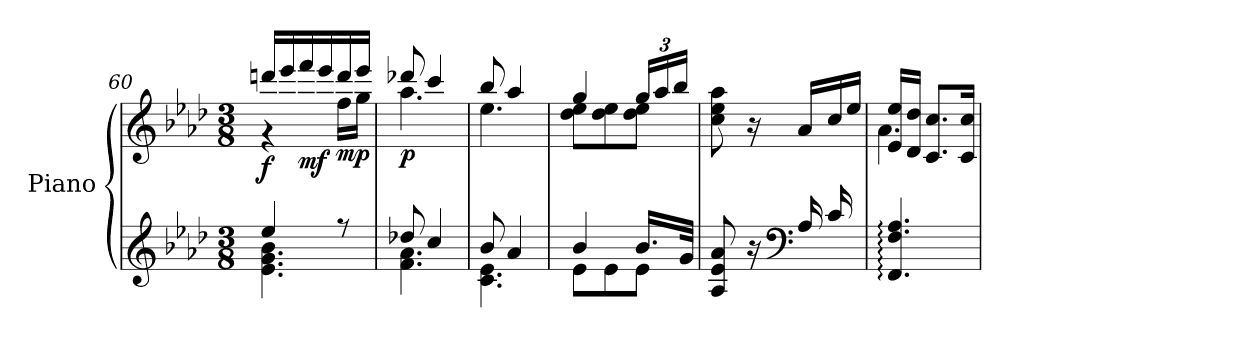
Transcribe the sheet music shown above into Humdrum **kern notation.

**kern	**kern	**dynam
*part1	*part1	*part1
*staff2	*staff1	*staff1/2
*I"Piano	*	*
*I'Pno	*	*
*clefG2	*clefG2	*
*k[b-e-a-d-]	*k[b-e-a-d-]	*
*M3/8	*M3/8	*
=60	=60	=60
*^	*^	*
!	!	!	!	!LO:DY:b
4ee-/	4.e-\ 4.g\ 4.b-\	16dddn/LL	4r	f
.	.	16eee-/	.	.
!	!	!	!	!LO:DY:b
.	.	16fff/	.	mf
.	.	16eee-/	.	.
!	!	!	!	!LO:DY:b
8r	.	16ddd/	16ff\LL	mp
.	.	16eee-/JJ	16gg\JJ	.
=61	=61	=61	=61	=61
!	!	!	!	!LO:DY:b
8dd-X/	4.f\ 4.a-\	8ddd-X/	4.aa-\	p
4cc/	.	4ccc/	.	.
=62	=62	=62	=62	=62
8b-/	4.c\ 4.e-\	8bb-/	4.ee-\	.
4a-/	.	4aa-/	.	.
=63	=63	=63	=63	=63
4b-/	8e-\L	4gg/	8dd-\ 8ee-\L	.
.	8e-\	.	8dd-\ 8ee-\	.
*	*	*Xbrackettup	*	*
16.b-/LL	8e-\J	24gg/LL	8dd-\ 8ee-\J	.
.	.	24aa-/	.	.
.	.	24bb-/JJ	.	.
32g/JJk	.	.	.	.
*v	*v	*	*	*
=64	=64	=64	=64
8A-/ 8e-/ 8a-/	8cc\ 8ee-\ 8aa-\	16ryy	.
*	*v	*v	*
16r	16r	.
*clefF4	*	*
16A-/LL	16a-/LL	.
16c/	16cc/	.
*	*^	*
16ryy	16ee-/JJ	16e-\JJ	.
=65	=65	=65	=65
4.FF/: 4.F/: 4.A-/:	16e-/ 16ee-/LL	4.a-\	.
.	16d-/ 16dd-/JJ	.	.
.	8.c/ 8.cc/L	.	.
.	16c/ 16cc/Jk	.	.
*	*v	*v	*
=	=	=
*-	*-	*-
